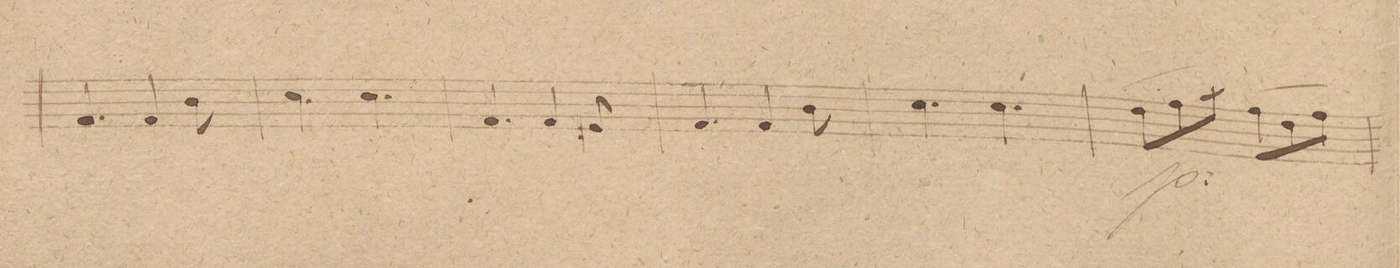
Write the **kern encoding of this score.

**kern	**dynam
*I"Baſso	*
*clefF4	*
*k[]	*
*M6/8	*
4.AA/	.
4AA/	.
8D\	.
=120	=120
4.E\	.
4.E\	.
=121	=121
4.AA/	.
4AA/	.
8GG#X/	.
=122	=122
4.AA/	.
4AA/	.
8D\	.
=123	=123
4.E\	.
4.E\	.
=124	=124
(8F\L	pp
8A\	.
8c\J)	.
(8A\L	.
8F\	.
8A\J)	.
=125	=125
*-	*-
